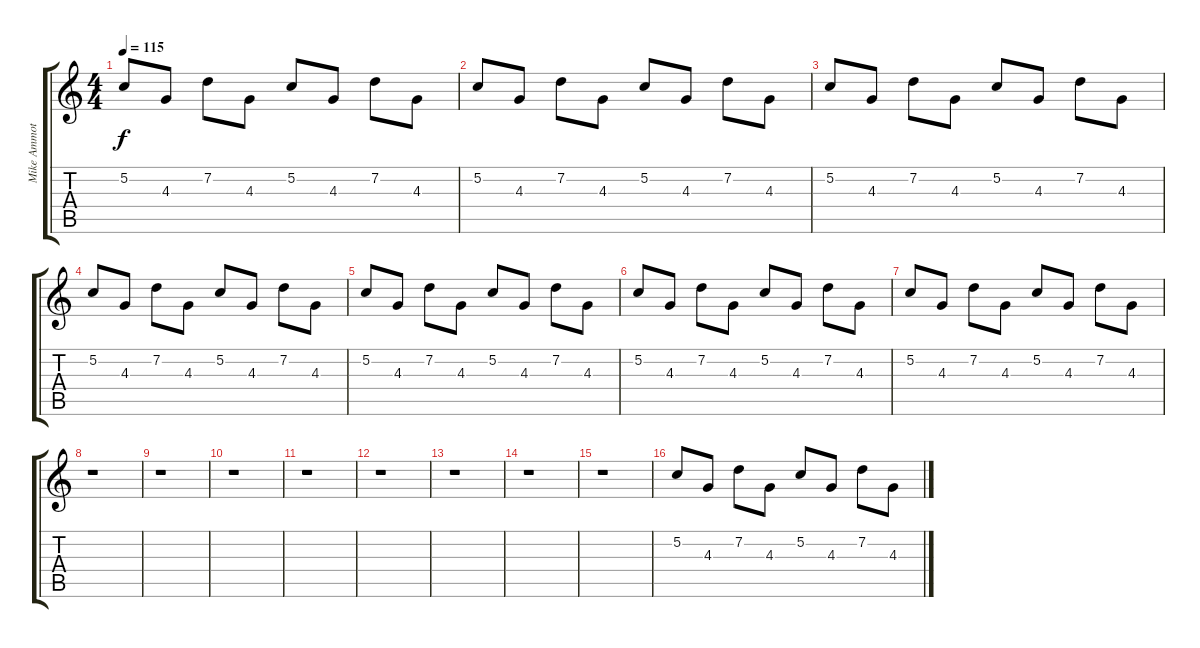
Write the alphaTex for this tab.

\track ("Mike Ammot " "Mike Ammot") {instrument distortionguitar}
\staff {score tabs}
\tuning (C4 G3 Eb3 Bb2 F2 C2) {hide}
\ts (4 4)
\tempo 115
\clef g2
\ks c
5.2.8{dy f} 4.3.8 7.2.8 4.3.8 5.2.8 4.3.8 7.2.8 4.3.8 |
5.2.8 4.3.8 7.2.8 4.3.8 5.2.8 4.3.8 7.2.8 4.3.8 |
5.2.8 4.3.8 7.2.8 4.3.8 5.2.8 4.3.8 7.2.8 4.3.8 |
5.2.8 4.3.8 7.2.8 4.3.8 5.2.8 4.3.8 7.2.8 4.3.8 |
5.2.8 4.3.8 7.2.8 4.3.8 5.2.8 4.3.8 7.2.8 4.3.8 |
5.2.8 4.3.8 7.2.8 4.3.8 5.2.8 4.3.8 7.2.8 4.3.8 |
5.2.8 4.3.8 7.2.8 4.3.8 5.2.8 4.3.8 7.2.8 4.3.8 |
r.1 |
r.1 |
r.1 |
r.1 |
r.1 |
r.1 |
r.1 |
r.1 |
5.2.8 4.3.8 7.2.8 4.3.8 5.2.8 4.3.8 7.2.8 4.3.8
